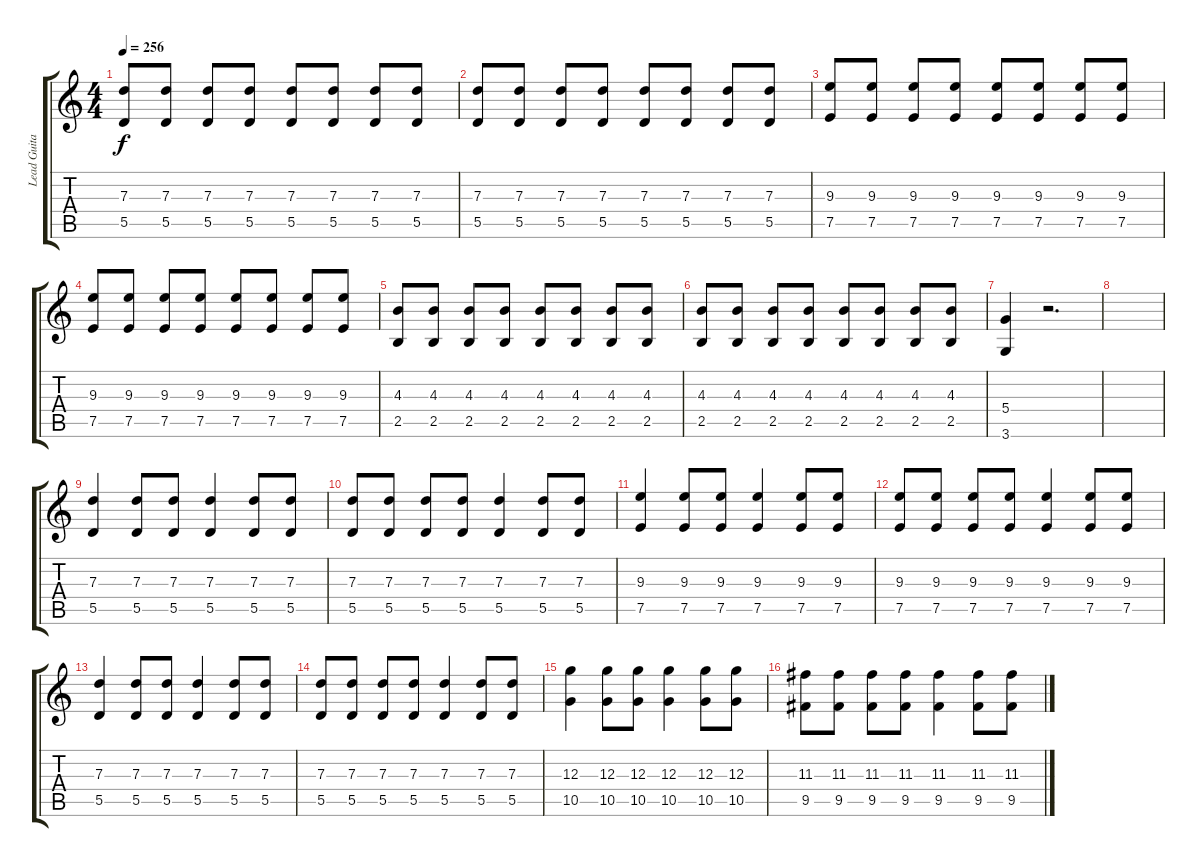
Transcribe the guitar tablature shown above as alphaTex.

\track ("Lead Guitar" "Lead Guita") {instrument electricguitarjazz}
\staff {score tabs}
\tuning (E4 B3 G3 D3 A2 E2) {hide}
\ts (4 4)
\tempo 256
\clef g2
\ks c
(7.3 5.5).8{dy f instrument distortionguitar} (7.3 5.5).8 (7.3 5.5).8 (7.3 5.5).8 (7.3 5.5).8 (7.3 5.5).8 (7.3 5.5).8 (7.3 5.5).8 |
(7.3 5.5).8 (7.3 5.5).8 (7.3 5.5).8 (7.3 5.5).8 (7.3 5.5).8 (7.3 5.5).8 (7.3 5.5).8 (7.3 5.5).8 |
(9.3 7.5).8 (9.3 7.5).8 (9.3 7.5).8 (9.3 7.5).8 (9.3 7.5).8 (9.3 7.5).8 (9.3 7.5).8 (9.3 7.5).8 |
(9.3 7.5).8 (9.3 7.5).8 (9.3 7.5).8 (9.3 7.5).8 (9.3 7.5).8 (9.3 7.5).8 (9.3 7.5).8 (9.3 7.5).8 |
(4.3 2.5).8 (4.3 2.5).8 (4.3 2.5).8 (4.3 2.5).8 (4.3 2.5).8 (4.3 2.5).8 (4.3 2.5).8 (4.3 2.5).8 |
(4.3 2.5).8 (4.3 2.5).8 (4.3 2.5).8 (4.3 2.5).8 (4.3 2.5).8 (4.3 2.5).8 (4.3 2.5).8 (4.3 2.5).8 |
(5.4 3.6).4 r.2{d} |
|
(7.3 5.5).4 (7.3 5.5).8 (7.3 5.5).8 (7.3 5.5).4 (7.3 5.5).8 (7.3 5.5).8 |
(7.3 5.5).8 (7.3 5.5).8 (7.3 5.5).8 (7.3 5.5).8 (7.3 5.5).4 (7.3 5.5).8 (7.3 5.5).8 |
(9.3 7.5).4 (9.3 7.5).8 (9.3 7.5).8 (9.3 7.5).4 (9.3 7.5).8 (9.3 7.5).8 |
(9.3 7.5).8 (9.3 7.5).8 (9.3 7.5).8 (9.3 7.5).8 (9.3 7.5).4 (9.3 7.5).8 (9.3 7.5).8 |
(7.3 5.5).4 (7.3 5.5).8 (7.3 5.5).8 (7.3 5.5).4 (7.3 5.5).8 (7.3 5.5).8 |
(7.3 5.5).8 (7.3 5.5).8 (7.3 5.5).8 (7.3 5.5).8 (7.3 5.5).4 (7.3 5.5).8 (7.3 5.5).8 |
(12.3 10.5).4 (12.3 10.5).8 (12.3 10.5).8 (12.3 10.5).4 (12.3 10.5).8 (12.3 10.5).8 |
(11.3 9.5).8 (11.3 9.5).8 (11.3 9.5).8 (11.3 9.5).8 (11.3 9.5).4 (11.3 9.5).8 (11.3 9.5).8
